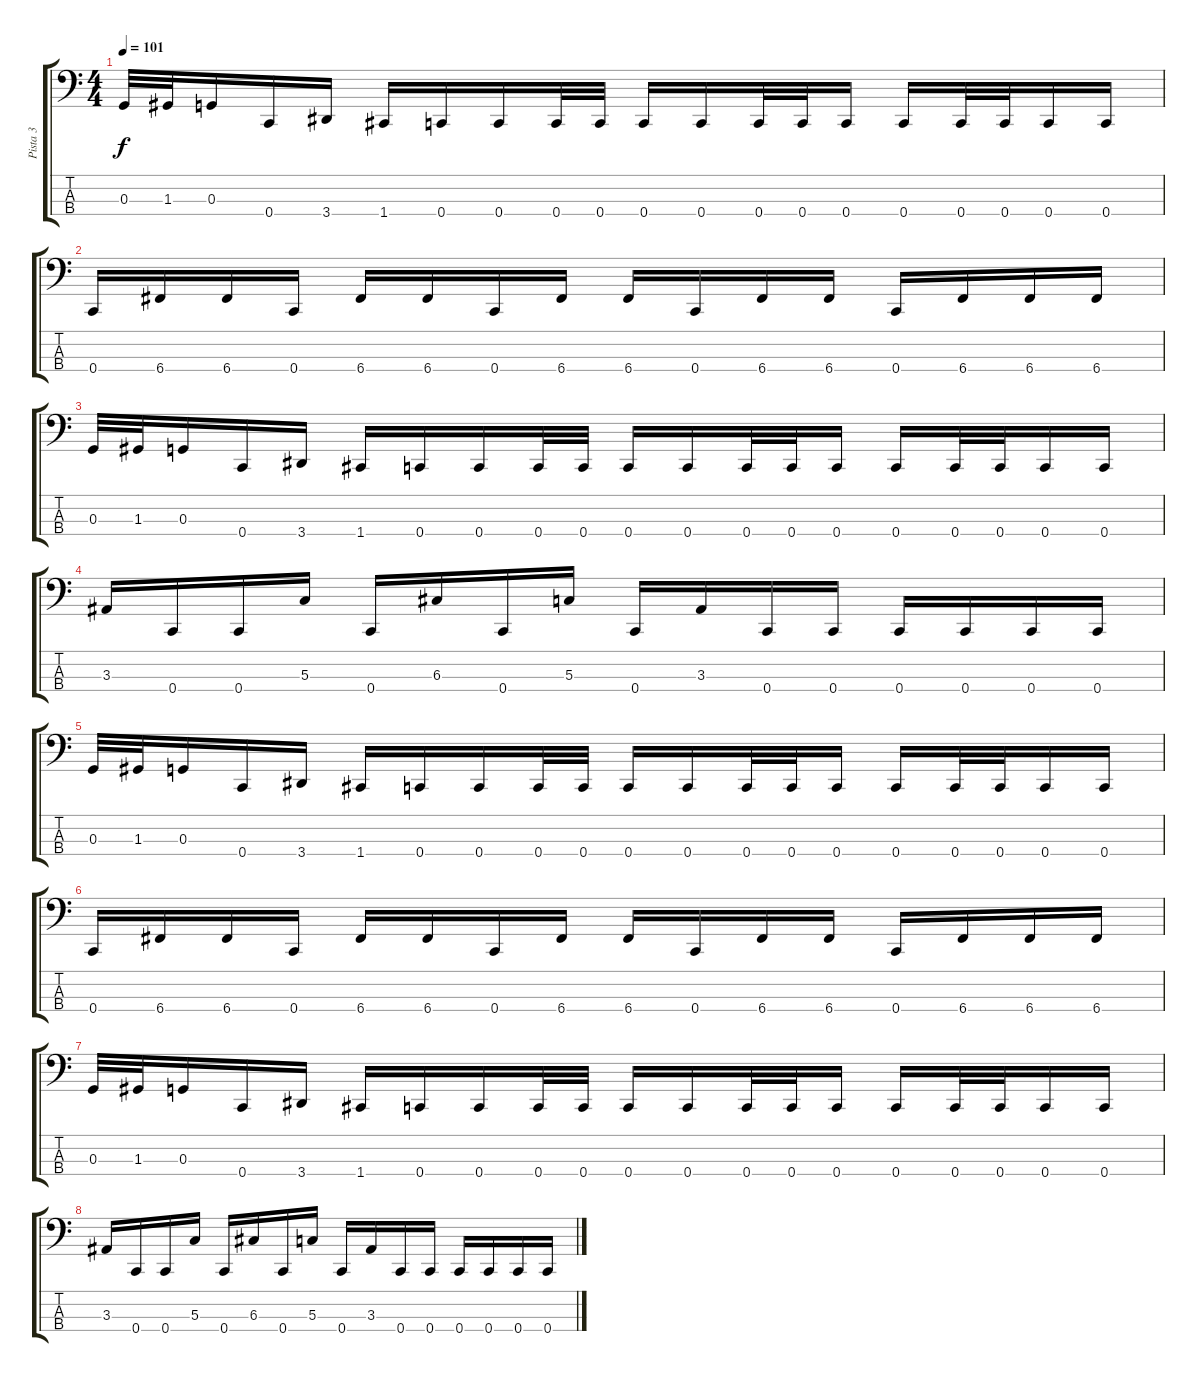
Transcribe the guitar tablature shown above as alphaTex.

\track ("Pista 3" "Pista 3") {instrument electricbasspick}
\staff {score tabs}
\tuning (G2 D2 G1 C1) {hide}
\ts (4 4)
\tempo 101
\clef f4
\ks c
0.3.32{dy f} 1.3.32 0.3.16 0.4.16 3.4.16 1.4.16 0.4.16 0.4.16 0.4.32 0.4.32 0.4.16 0.4.16 0.4.32 0.4.32 0.4.16 0.4.16 0.4.32 0.4.32 0.4.16 0.4.16 |
0.4.16 6.4.16 6.4.16 0.4.16 6.4.16 6.4.16 0.4.16 6.4.16 6.4.16 0.4.16 6.4.16 6.4.16 0.4.16 6.4.16 6.4.16 6.4.16 |
0.3.32 1.3.32 0.3.16 0.4.16 3.4.16 1.4.16 0.4.16 0.4.16 0.4.32 0.4.32 0.4.16 0.4.16 0.4.32 0.4.32 0.4.16 0.4.16 0.4.32 0.4.32 0.4.16 0.4.16 |
3.3.16 0.4.16 0.4.16 5.3.16 0.4.16 6.3.16 0.4.16 5.3.16 0.4.16 3.3.16 0.4.16 0.4.16 0.4.16 0.4.16 0.4.16 0.4.16 |
0.3.32 1.3.32 0.3.16 0.4.16 3.4.16 1.4.16 0.4.16 0.4.16 0.4.32 0.4.32 0.4.16 0.4.16 0.4.32 0.4.32 0.4.16 0.4.16 0.4.32 0.4.32 0.4.16 0.4.16 |
0.4.16 6.4.16 6.4.16 0.4.16 6.4.16 6.4.16 0.4.16 6.4.16 6.4.16 0.4.16 6.4.16 6.4.16 0.4.16 6.4.16 6.4.16 6.4.16 |
0.3.32 1.3.32 0.3.16 0.4.16 3.4.16 1.4.16 0.4.16 0.4.16 0.4.32 0.4.32 0.4.16 0.4.16 0.4.32 0.4.32 0.4.16 0.4.16 0.4.32 0.4.32 0.4.16 0.4.16 |
3.3.16 0.4.16 0.4.16 5.3.16 0.4.16 6.3.16 0.4.16 5.3.16 0.4.16 3.3.16 0.4.16 0.4.16 0.4.16 0.4.16 0.4.16 0.4.16
